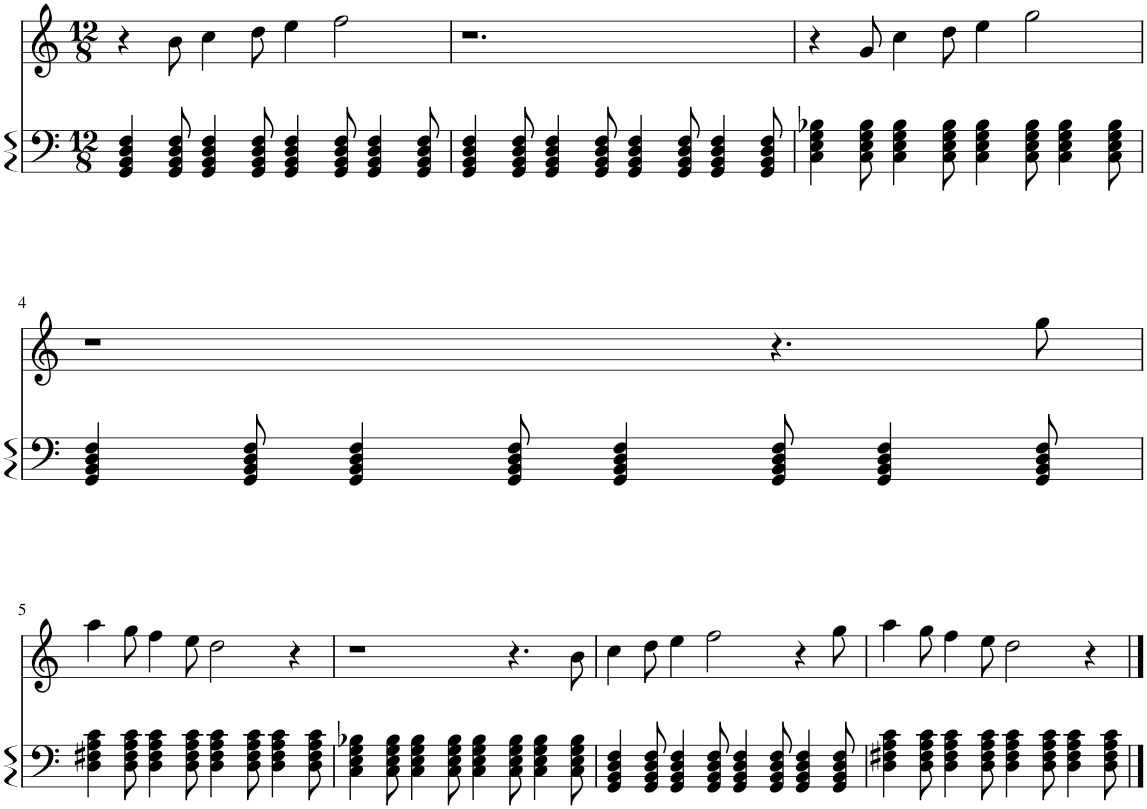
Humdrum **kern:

**kern	**kern
*part2	*part1
*staff2	*staff1
*I"Piano	*I"Harmonica
*I'Pno	*I'Hmca
*clefF4	*clefG2
*k[]	*k[]
*M12/8	*M12/8
=1	=1
4GG/ 4BB/ 4D/ 4F/	4r
8GG/ 8BB/ 8D/ 8F/	8b\
4GG/ 4BB/ 4D/ 4F/	4cc\
8GG/ 8BB/ 8D/ 8F/	8dd\
4GG/ 4BB/ 4D/ 4F/	4ee\
8GG/ 8BB/ 8D/ 8F/	2ff\
4GG/ 4BB/ 4D/ 4F/	.
8GG/ 8BB/ 8D/ 8F/	.
=2	=2
4GG/ 4BB/ 4D/ 4F/	1.r
8GG/ 8BB/ 8D/ 8F/	.
4GG/ 4BB/ 4D/ 4F/	.
8GG/ 8BB/ 8D/ 8F/	.
4GG/ 4BB/ 4D/ 4F/	.
8GG/ 8BB/ 8D/ 8F/	.
4GG/ 4BB/ 4D/ 4F/	.
8GG/ 8BB/ 8D/ 8F/	.
=3	=3
4C\ 4E\ 4G\ 4B-X\	4r
8C\ 8E\ 8G\ 8B-\	8g/
4C\ 4E\ 4G\ 4B-\	4cc\
8C\ 8E\ 8G\ 8B-\	8dd\
4C\ 4E\ 4G\ 4B-\	4ee\
8C\ 8E\ 8G\ 8B-\	2gg\
4C\ 4E\ 4G\ 4B-\	.
8C\ 8E\ 8G\ 8B-\	.
!!LO:LB:g=z
=4	=4
4GG/ 4BB/ 4D/ 4F/	1r
8GG/ 8BB/ 8D/ 8F/	.
4GG/ 4BB/ 4D/ 4F/	.
8GG/ 8BB/ 8D/ 8F/	.
4GG/ 4BB/ 4D/ 4F/	.
8GG/ 8BB/ 8D/ 8F/	4.r
4GG/ 4BB/ 4D/ 4F/	.
8GG/ 8BB/ 8D/ 8F/	8gg\
!!LO:LB:g=z
=5	=5
4D\ 4F#X\ 4A\ 4c\	4aa\
8D\ 8F#\ 8A\ 8c\	8gg\
4D\ 4F#\ 4A\ 4c\	4ff\
8D\ 8F#\ 8A\ 8c\	8ee\
4D\ 4F#\ 4A\ 4c\	2dd\
8D\ 8F#\ 8A\ 8c\	.
4D\ 4F#\ 4A\ 4c\	.
.	4r
8D\ 8F#\ 8A\ 8c\	.
=6	=6
4C\ 4E\ 4G\ 4B-X\	1r
8C\ 8E\ 8G\ 8B-\	.
4C\ 4E\ 4G\ 4B-\	.
8C\ 8E\ 8G\ 8B-\	.
4C\ 4E\ 4G\ 4B-\	.
8C\ 8E\ 8G\ 8B-\	4.r
4C\ 4E\ 4G\ 4B-\	.
8C\ 8E\ 8G\ 8B-\	8b\
=7	=7
4GG/ 4BB/ 4D/ 4F/	4cc\
8GG/ 8BB/ 8D/ 8F/	8dd\
4GG/ 4BB/ 4D/ 4F/	4ee\
8GG/ 8BB/ 8D/ 8F/	2ff\
4GG/ 4BB/ 4D/ 4F/	.
8GG/ 8BB/ 8D/ 8F/	.
4GG/ 4BB/ 4D/ 4F/	4r
8GG/ 8BB/ 8D/ 8F/	8gg\
=8	=8
4D\ 4F#X\ 4A\ 4c\	4aa\
8D\ 8F#\ 8A\ 8c\	8gg\
4D\ 4F#\ 4A\ 4c\	4ff\
8D\ 8F#\ 8A\ 8c\	8ee\
4D\ 4F#\ 4A\ 4c\	2dd\
8D\ 8F#\ 8A\ 8c\	.
4D\ 4F#\ 4A\ 4c\	.
.	4r
8D\ 8F#\ 8A\ 8c\	.
==	==
*-	*-
